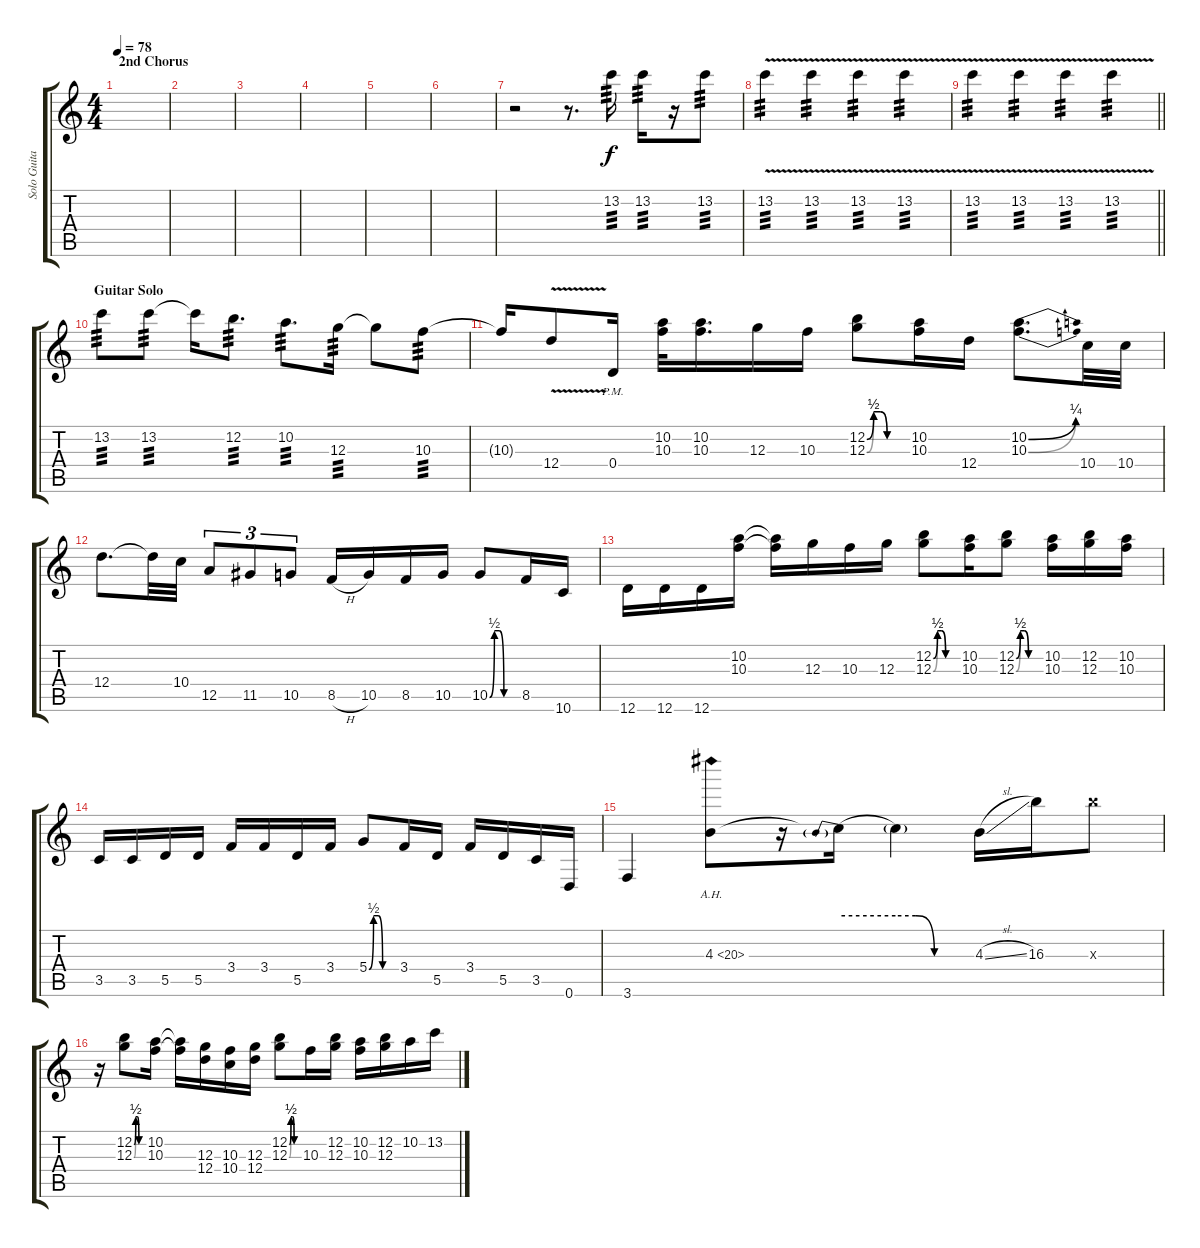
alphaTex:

\track ("Solo Guitar" "Solo Guita") {instrument distortionguitar}
\staff {score tabs}
\tuning (E4 B3 G3 D3 A2 D2) {hide}
\ts (4 4)
\section ("" "2nd Chorus")
\tempo 78
\clef g2
\ks c
|
|
|
|
|
|
r.2 r.8{d} 13.2.16{tp 3} 13.2.16{tp 3} r.16 13.2.8{tp 3} |
13.2{v}.4{tp 3} 13.2{v}.4{tp 3} 13.2{v}.4{tp 3} 13.2{v}.4{tp 3} |
\barLineRight lightlight
13.2{v}.4{tp 3} 13.2{v}.4{tp 3} 13.2{v}.4{tp 3} 13.2{v}.4{tp 3} |
\section ("" "Guitar Solo")
13.2.8{tp 3} 13.2.8{tp 3} 13.2{t}.16 12.2.8{d tp 3} 10.2.8{d tp 3} 12.3.16{tp 3} 12.3{t}.8 10.3.8{tp 3} |
10.3{t}.16 12.4{v}.8 0.4{pm}.16 (10.2 10.3).32 (10.2 10.3).16{d} 12.3.16 10.3.16 (12.2{be (custom 0 0 10 2 20 2 30 0 60 0)} 12.3{be (custom 0 0 10 2 20 2 30 0 60 0)}).8 (10.2 10.3).16 12.4.16 (10.2{be (bend 0 0 60 1)} 10.3{be (bend 0 0 60 1)}).8{d} 10.4.32 10.4.32 |
12.4.8{d} 12.4{t}.32 10.4.32 12.5.8{tu (3 2)} 11.5.8{tu (3 2)} 10.5.8{tu (3 2)} 8.5{h}.16 10.5.16 8.5.16 10.5.16 10.5{be (custom 0 0 10 2 20 2 30 0 60 0)}.8 8.5.16 10.6.16 |
12.6.16 12.6.16 12.6.16 (10.2 10.3).16 (10.2{t} 10.3{t}).16 12.3.16 10.3.16 12.3.16 (12.2{be (custom 0 0 10 2 20 2 30 0 60 0)} 12.3{be (custom 0 0 10 2 20 2 30 0 60 0)}).8 (10.2 10.3).16 (12.2{be (custom 0 0 10 2 20 2 30 0 60 0)} 12.3{be (custom 0 0 10 2 20 2 30 0 60 0)}).8 (10.2 10.3).16 (12.2 12.3).16 (10.2 10.3).16 |
3.5.16 3.5.16 5.5.16 5.5.16 3.4.16 3.4.16 5.5.16 3.4.16 5.4{be (custom 0 0 10 2 20 2 30 0 60 0)}.8 3.4.16 5.5.16 3.4.16 5.5.16 3.5.16 0.6.16 |
3.6.4 4.3{ah 16}.8 r.16 4.3{be (prebend 0 2 60 2) t}.16 4.3{be (custom 0 2 15 2 30 0 60 0) t}.4 4.3{sl}.16 16.3.16 16.3{x}.8 |
r.16 (12.2{be (custom 0 0 10 2 20 2 30 0 60 0)} 12.3{be (custom 0 0 10 2 20 2 30 0 60 0)}).8 (10.2 10.3).16 (10.2{t} 10.3{t}).16 (12.3 12.4).16 (10.3 10.4).16 (12.3 12.4).16 (12.2{be (custom 0 0 10 2 20 2 30 0 60 0)} 12.3{be (custom 0 0 10 2 20 2 30 0 60 0)}).8 10.3.16 (12.2 12.3).16 (10.2 10.3).16 (12.2 12.3).16 10.2.16 13.2.16
